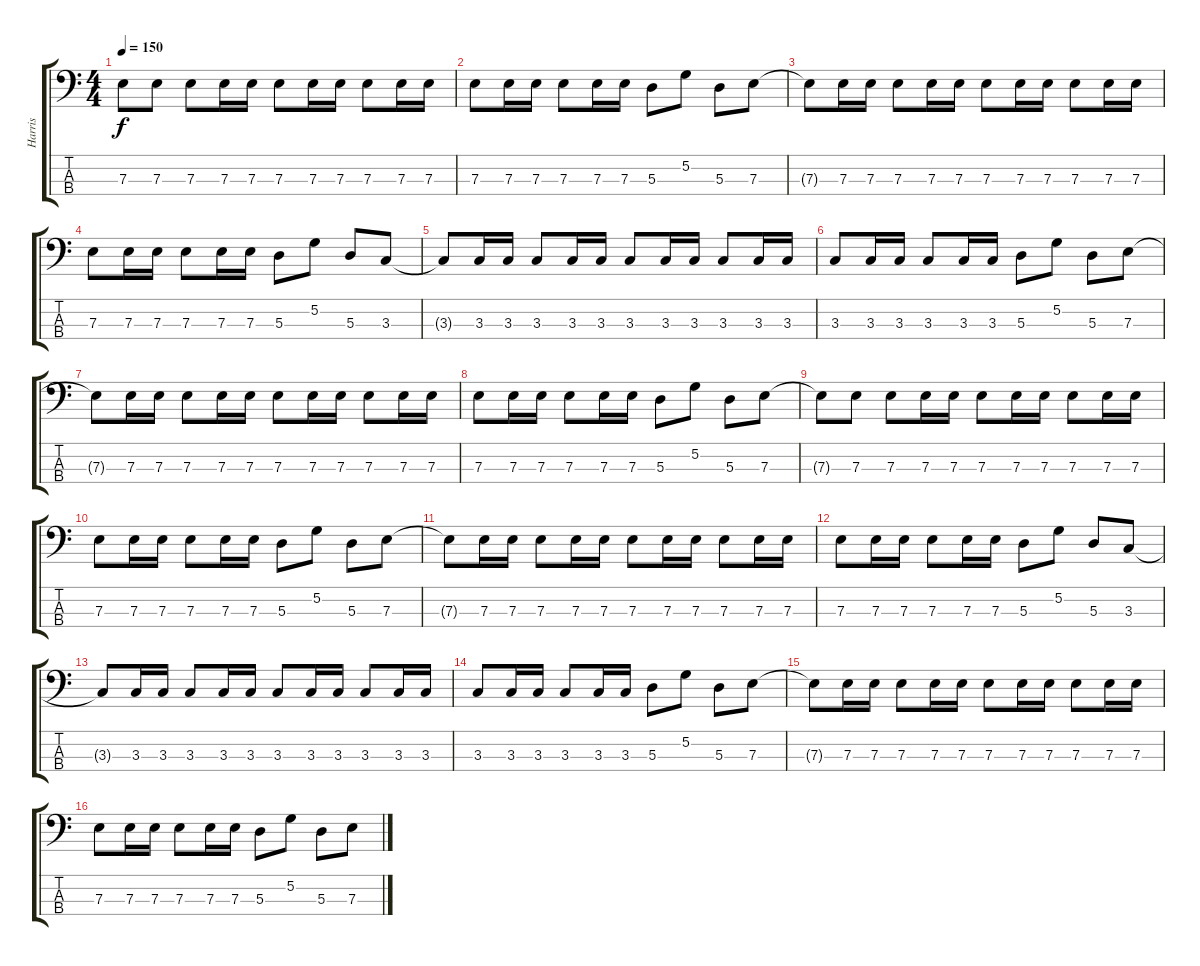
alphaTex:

\track ("Harris" "Harris") {instrument electricbassfinger}
\staff {score tabs}
\tuning (G2 D2 A1 E1) {hide}
\ts (4 4)
\tempo 150
\clef f4
\ks c
7.3{t}.8{dy f} 7.3.8 7.3.8 7.3.16 7.3.16 7.3.8 7.3.16 7.3.16 7.3.8 7.3.16 7.3.16 |
7.3.8 7.3.16 7.3.16 7.3.8 7.3.16 7.3.16 5.3.8 5.2.8 5.3.8 7.3.8 |
7.3{t}.8 7.3.16 7.3.16 7.3.8 7.3.16 7.3.16 7.3.8 7.3.16 7.3.16 7.3.8 7.3.16 7.3.16 |
7.3.8 7.3.16 7.3.16 7.3.8 7.3.16 7.3.16 5.3.8 5.2.8 5.3.8 3.3.8 |
3.3{t}.8 3.3.16 3.3.16 3.3.8 3.3.16 3.3.16 3.3.8 3.3.16 3.3.16 3.3.8 3.3.16 3.3.16 |
3.3.8 3.3.16 3.3.16 3.3.8 3.3.16 3.3.16 5.3.8 5.2.8 5.3.8 7.3.8 |
7.3{t}.8 7.3.16 7.3.16 7.3.8 7.3.16 7.3.16 7.3.8 7.3.16 7.3.16 7.3.8 7.3.16 7.3.16 |
7.3.8 7.3.16 7.3.16 7.3.8 7.3.16 7.3.16 5.3.8 5.2.8 5.3.8 7.3.8 |
7.3{t}.8 7.3.8 7.3.8 7.3.16 7.3.16 7.3.8 7.3.16 7.3.16 7.3.8 7.3.16 7.3.16 |
7.3.8 7.3.16 7.3.16 7.3.8 7.3.16 7.3.16 5.3.8 5.2.8 5.3.8 7.3.8 |
7.3{t}.8 7.3.16 7.3.16 7.3.8 7.3.16 7.3.16 7.3.8 7.3.16 7.3.16 7.3.8 7.3.16 7.3.16 |
7.3.8 7.3.16 7.3.16 7.3.8 7.3.16 7.3.16 5.3.8 5.2.8 5.3.8 3.3.8 |
3.3{t}.8 3.3.16 3.3.16 3.3.8 3.3.16 3.3.16 3.3.8 3.3.16 3.3.16 3.3.8 3.3.16 3.3.16 |
3.3.8 3.3.16 3.3.16 3.3.8 3.3.16 3.3.16 5.3.8 5.2.8 5.3.8 7.3.8 |
7.3{t}.8 7.3.16 7.3.16 7.3.8 7.3.16 7.3.16 7.3.8 7.3.16 7.3.16 7.3.8 7.3.16 7.3.16 |
7.3.8 7.3.16 7.3.16 7.3.8 7.3.16 7.3.16 5.3.8 5.2.8 5.3.8 7.3.8
